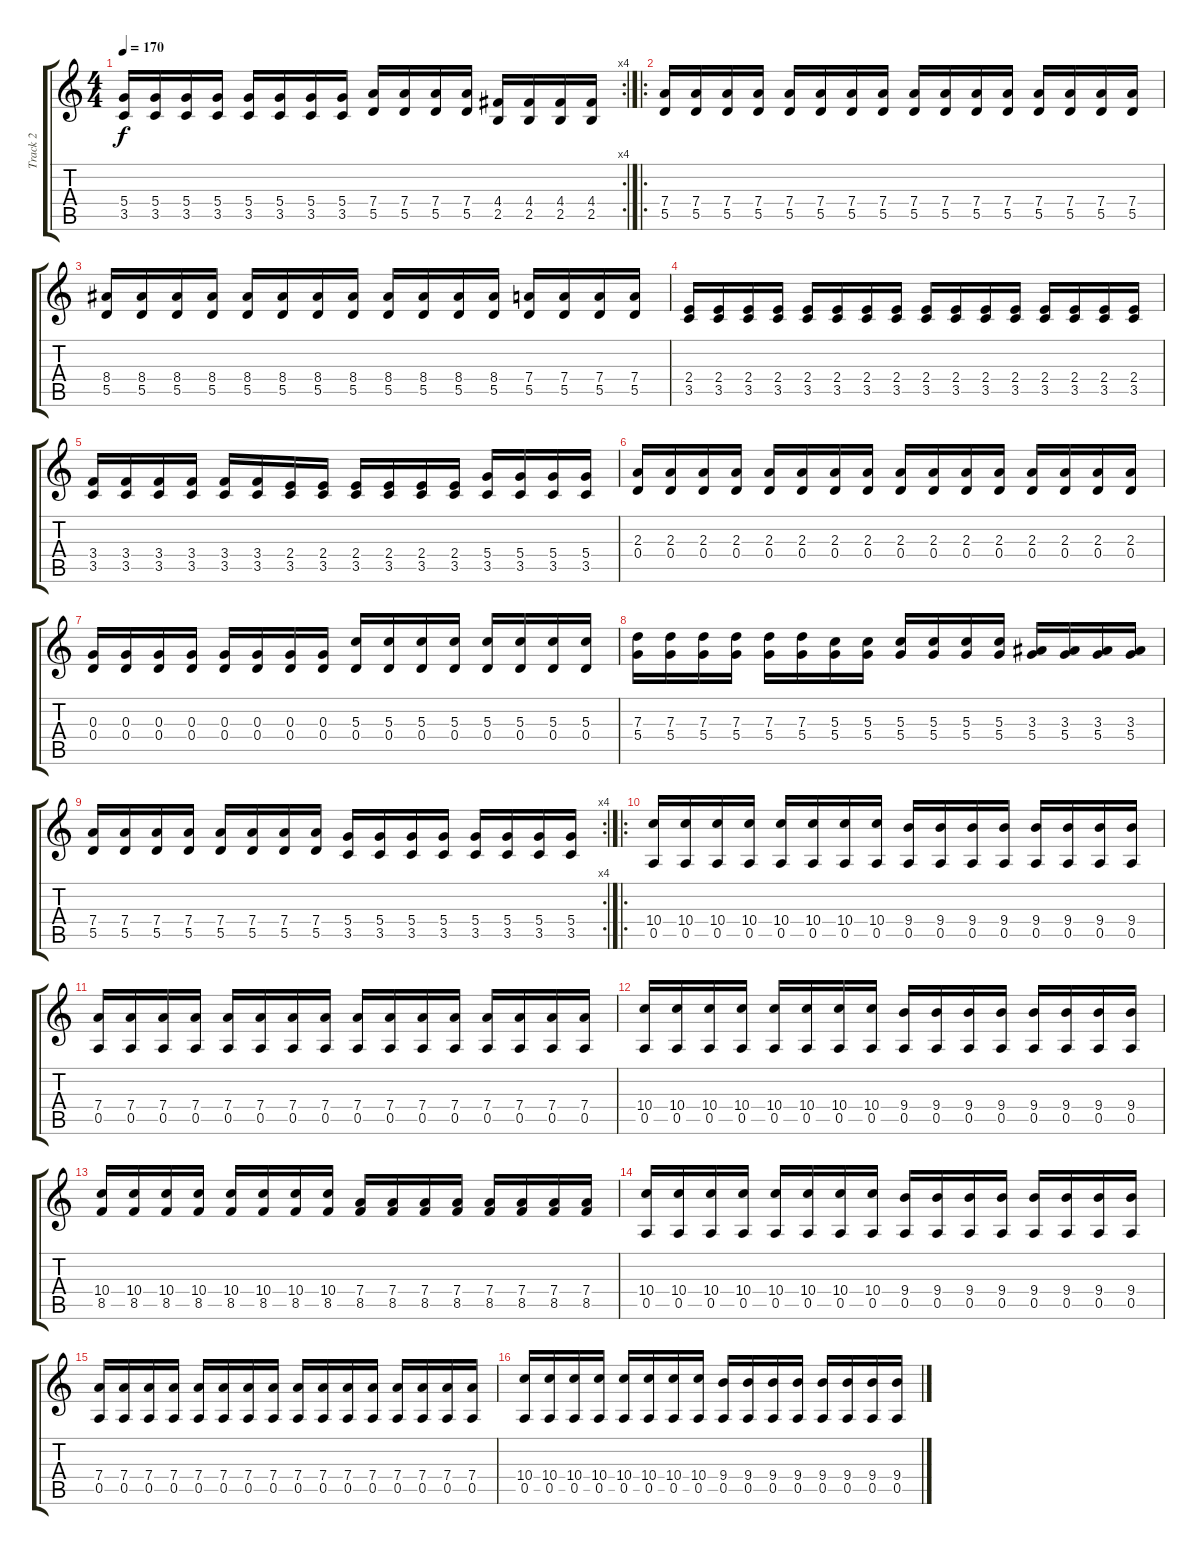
\track ("Track 2" "Track 2") {instrument overdrivenguitar}
\staff {score tabs}
\tuning (E4 B3 G3 D3 A2 E2) {hide}
\rc 4
\ts (4 4)
\tempo 170
\clef g2
\ks c
(5.4 3.5).16{dy f} (5.4 3.5).16 (5.4 3.5).16 (5.4 3.5).16 (5.4 3.5).16 (5.4 3.5).16 (5.4 3.5).16 (5.4 3.5).16 (7.4 5.5).16 (7.4 5.5).16 (7.4 5.5).16 (7.4 5.5).16 (4.4 2.5).16 (4.4 2.5).16 (4.4 2.5).16 (4.4 2.5).16 |
\ro
(7.4 5.5).16 (7.4 5.5).16 (7.4 5.5).16 (7.4 5.5).16 (7.4 5.5).16 (7.4 5.5).16 (7.4 5.5).16 (7.4 5.5).16 (7.4 5.5).16 (7.4 5.5).16 (7.4 5.5).16 (7.4 5.5).16 (7.4 5.5).16 (7.4 5.5).16 (7.4 5.5).16 (7.4 5.5).16 |
(8.4 5.5).16 (8.4 5.5).16 (8.4 5.5).16 (8.4 5.5).16 (8.4 5.5).16 (8.4 5.5).16 (8.4 5.5).16 (8.4 5.5).16 (8.4 5.5).16 (8.4 5.5).16 (8.4 5.5).16 (8.4 5.5).16 (7.4 5.5).16 (7.4 5.5).16 (7.4 5.5).16 (7.4 5.5).16 |
(2.4 3.5).16 (2.4 3.5).16 (2.4 3.5).16 (2.4 3.5).16 (2.4 3.5).16 (2.4 3.5).16 (2.4 3.5).16 (2.4 3.5).16 (2.4 3.5).16 (2.4 3.5).16 (2.4 3.5).16 (2.4 3.5).16 (2.4 3.5).16 (2.4 3.5).16 (2.4 3.5).16 (2.4 3.5).16 |
(3.4 3.5).16 (3.4 3.5).16 (3.4 3.5).16 (3.4 3.5).16 (3.4 3.5).16 (3.4 3.5).16 (2.4 3.5).16 (2.4 3.5).16 (2.4 3.5).16 (2.4 3.5).16 (2.4 3.5).16 (2.4 3.5).16 (5.4 3.5).16 (5.4 3.5).16 (5.4 3.5).16 (5.4 3.5).16 |
(2.3 0.4).16 (2.3 0.4).16 (2.3 0.4).16 (2.3 0.4).16 (2.3 0.4).16 (2.3 0.4).16 (2.3 0.4).16 (2.3 0.4).16 (2.3 0.4).16 (2.3 0.4).16 (2.3 0.4).16 (2.3 0.4).16 (2.3 0.4).16 (2.3 0.4).16 (2.3 0.4).16 (2.3 0.4).16 |
(0.3 0.4).16 (0.3 0.4).16 (0.3 0.4).16 (0.3 0.4).16 (0.3 0.4).16 (0.3 0.4).16 (0.3 0.4).16 (0.3 0.4).16 (5.3 0.4).16 (5.3 0.4).16 (5.3 0.4).16 (5.3 0.4).16 (5.3 0.4).16 (5.3 0.4).16 (5.3 0.4).16 (5.3 0.4).16 |
(7.3 5.4).16 (7.3 5.4).16 (7.3 5.4).16 (7.3 5.4).16 (7.3 5.4).16 (7.3 5.4).16 (5.3 5.4).16 (5.3 5.4).16 (5.3 5.4).16 (5.3 5.4).16 (5.3 5.4).16 (5.3 5.4).16 (3.3 5.4).16 (3.3 5.4).16 (3.3 5.4).16 (3.3 5.4).16 |
\rc 4
(7.4 5.5).16 (7.4 5.5).16 (7.4 5.5).16 (7.4 5.5).16 (7.4 5.5).16 (7.4 5.5).16 (7.4 5.5).16 (7.4 5.5).16 (5.4 3.5).16 (5.4 3.5).16 (5.4 3.5).16 (5.4 3.5).16 (5.4 3.5).16 (5.4 3.5).16 (5.4 3.5).16 (5.4 3.5).16 |
\ro
(10.4 0.5).16 (10.4 0.5).16 (10.4 0.5).16 (10.4 0.5).16 (10.4 0.5).16 (10.4 0.5).16 (10.4 0.5).16 (10.4 0.5).16 (9.4 0.5).16 (9.4 0.5).16 (9.4 0.5).16 (9.4 0.5).16 (9.4 0.5).16 (9.4 0.5).16 (9.4 0.5).16 (9.4 0.5).16 |
(7.4 0.5).16 (7.4 0.5).16 (7.4 0.5).16 (7.4 0.5).16 (7.4 0.5).16 (7.4 0.5).16 (7.4 0.5).16 (7.4 0.5).16 (7.4 0.5).16 (7.4 0.5).16 (7.4 0.5).16 (7.4 0.5).16 (7.4 0.5).16 (7.4 0.5).16 (7.4 0.5).16 (7.4 0.5).16 |
(10.4 0.5).16 (10.4 0.5).16 (10.4 0.5).16 (10.4 0.5).16 (10.4 0.5).16 (10.4 0.5).16 (10.4 0.5).16 (10.4 0.5).16 (9.4 0.5).16 (9.4 0.5).16 (9.4 0.5).16 (9.4 0.5).16 (9.4 0.5).16 (9.4 0.5).16 (9.4 0.5).16 (9.4 0.5).16 |
(10.4 8.5).16 (10.4 8.5).16 (10.4 8.5).16 (10.4 8.5).16 (10.4 8.5).16 (10.4 8.5).16 (10.4 8.5).16 (10.4 8.5).16 (7.4 8.5).16 (7.4 8.5).16 (7.4 8.5).16 (7.4 8.5).16 (7.4 8.5).16 (7.4 8.5).16 (7.4 8.5).16 (7.4 8.5).16 |
(10.4 0.5).16 (10.4 0.5).16 (10.4 0.5).16 (10.4 0.5).16 (10.4 0.5).16 (10.4 0.5).16 (10.4 0.5).16 (10.4 0.5).16 (9.4 0.5).16 (9.4 0.5).16 (9.4 0.5).16 (9.4 0.5).16 (9.4 0.5).16 (9.4 0.5).16 (9.4 0.5).16 (9.4 0.5).16 |
(7.4 0.5).16 (7.4 0.5).16 (7.4 0.5).16 (7.4 0.5).16 (7.4 0.5).16 (7.4 0.5).16 (7.4 0.5).16 (7.4 0.5).16 (7.4 0.5).16 (7.4 0.5).16 (7.4 0.5).16 (7.4 0.5).16 (7.4 0.5).16 (7.4 0.5).16 (7.4 0.5).16 (7.4 0.5).16 |
(10.4 0.5).16 (10.4 0.5).16 (10.4 0.5).16 (10.4 0.5).16 (10.4 0.5).16 (10.4 0.5).16 (10.4 0.5).16 (10.4 0.5).16 (9.4 0.5).16 (9.4 0.5).16 (9.4 0.5).16 (9.4 0.5).16 (9.4 0.5).16 (9.4 0.5).16 (9.4 0.5).16 (9.4 0.5).16
